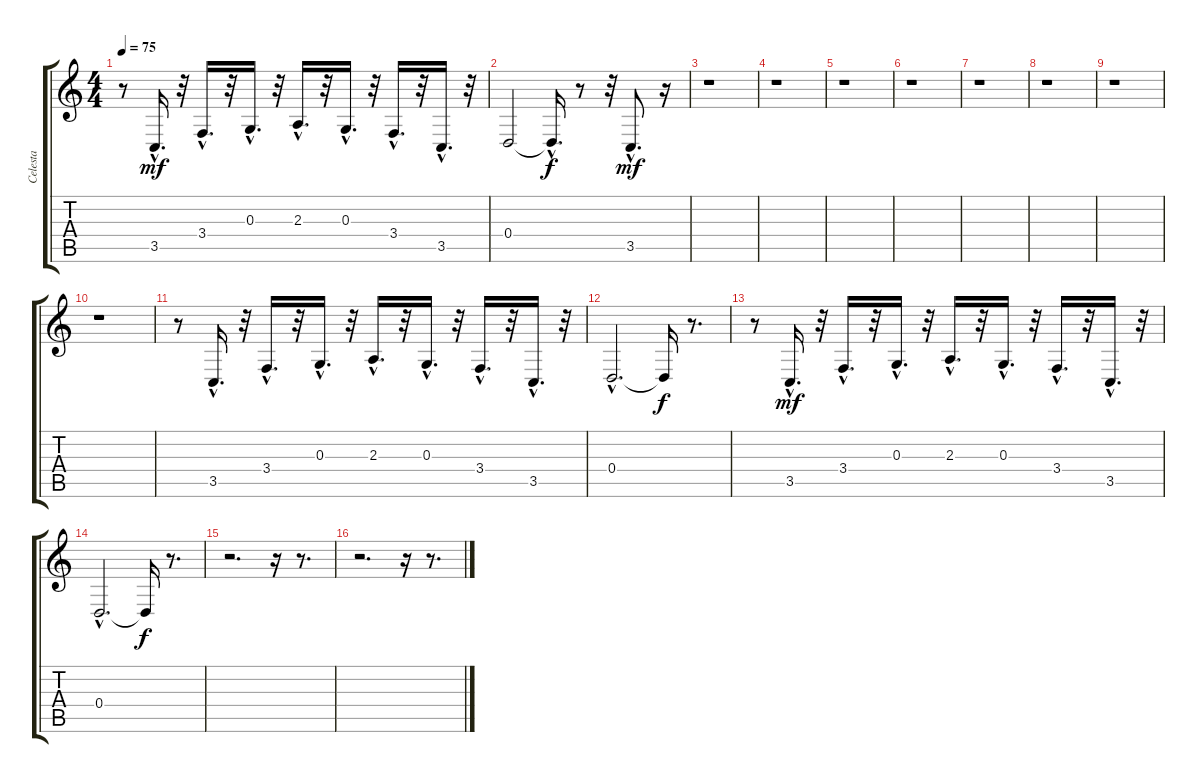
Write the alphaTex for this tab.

\track ("Celesta" "Celesta") {instrument celesta}
\staff {score tabs}
\tuning (E4 B3 G3 D3 A2 E2) {hide}
\ts (4 4)
\tempo 75
\clef g2
\ks c
r.8{dy f} 3.5{hac}.16{d dy mf} r.32 3.4{hac}.16{d} r.32 0.3{hac}.16{d} r.32 2.3{hac}.16{d} r.32 0.3{hac}.16{d} r.32 3.4{hac}.16{d} r.32 3.5{hac}.16{d} r.32 |
0.4.2 0.4{hac t}.16{d dy f} r.8 r.32 3.5{hac}.8{d dy mf} r.16 |
r.1 |
r.1 |
r.1 |
r.1 |
r.1 |
r.1 |
r.1 |
r.1 |
r.8 3.5{hac}.16{d} r.32 3.4{hac}.16{d} r.32 0.3{hac}.16{d} r.32 2.3{hac}.16{d} r.32 0.3{hac}.16{d} r.32 3.4{hac}.16{d} r.32 3.5{hac}.16{d} r.32 |
0.4{hac}.2{d} 0.4{t}.16{dy f} r.8{d} |
r.8 3.5{hac}.16{d dy mf} r.32 3.4{hac}.16{d} r.32 0.3{hac}.16{d} r.32 2.3{hac}.16{d} r.32 0.3{hac}.16{d} r.32 3.4{hac}.16{d} r.32 3.5{hac}.16{d} r.32 |
0.4{hac}.2{d} 0.4{t}.16{dy f} r.8{d} |
r.2{d} r.16 r.8{d} |
r.2{d} r.16 r.8{d}
